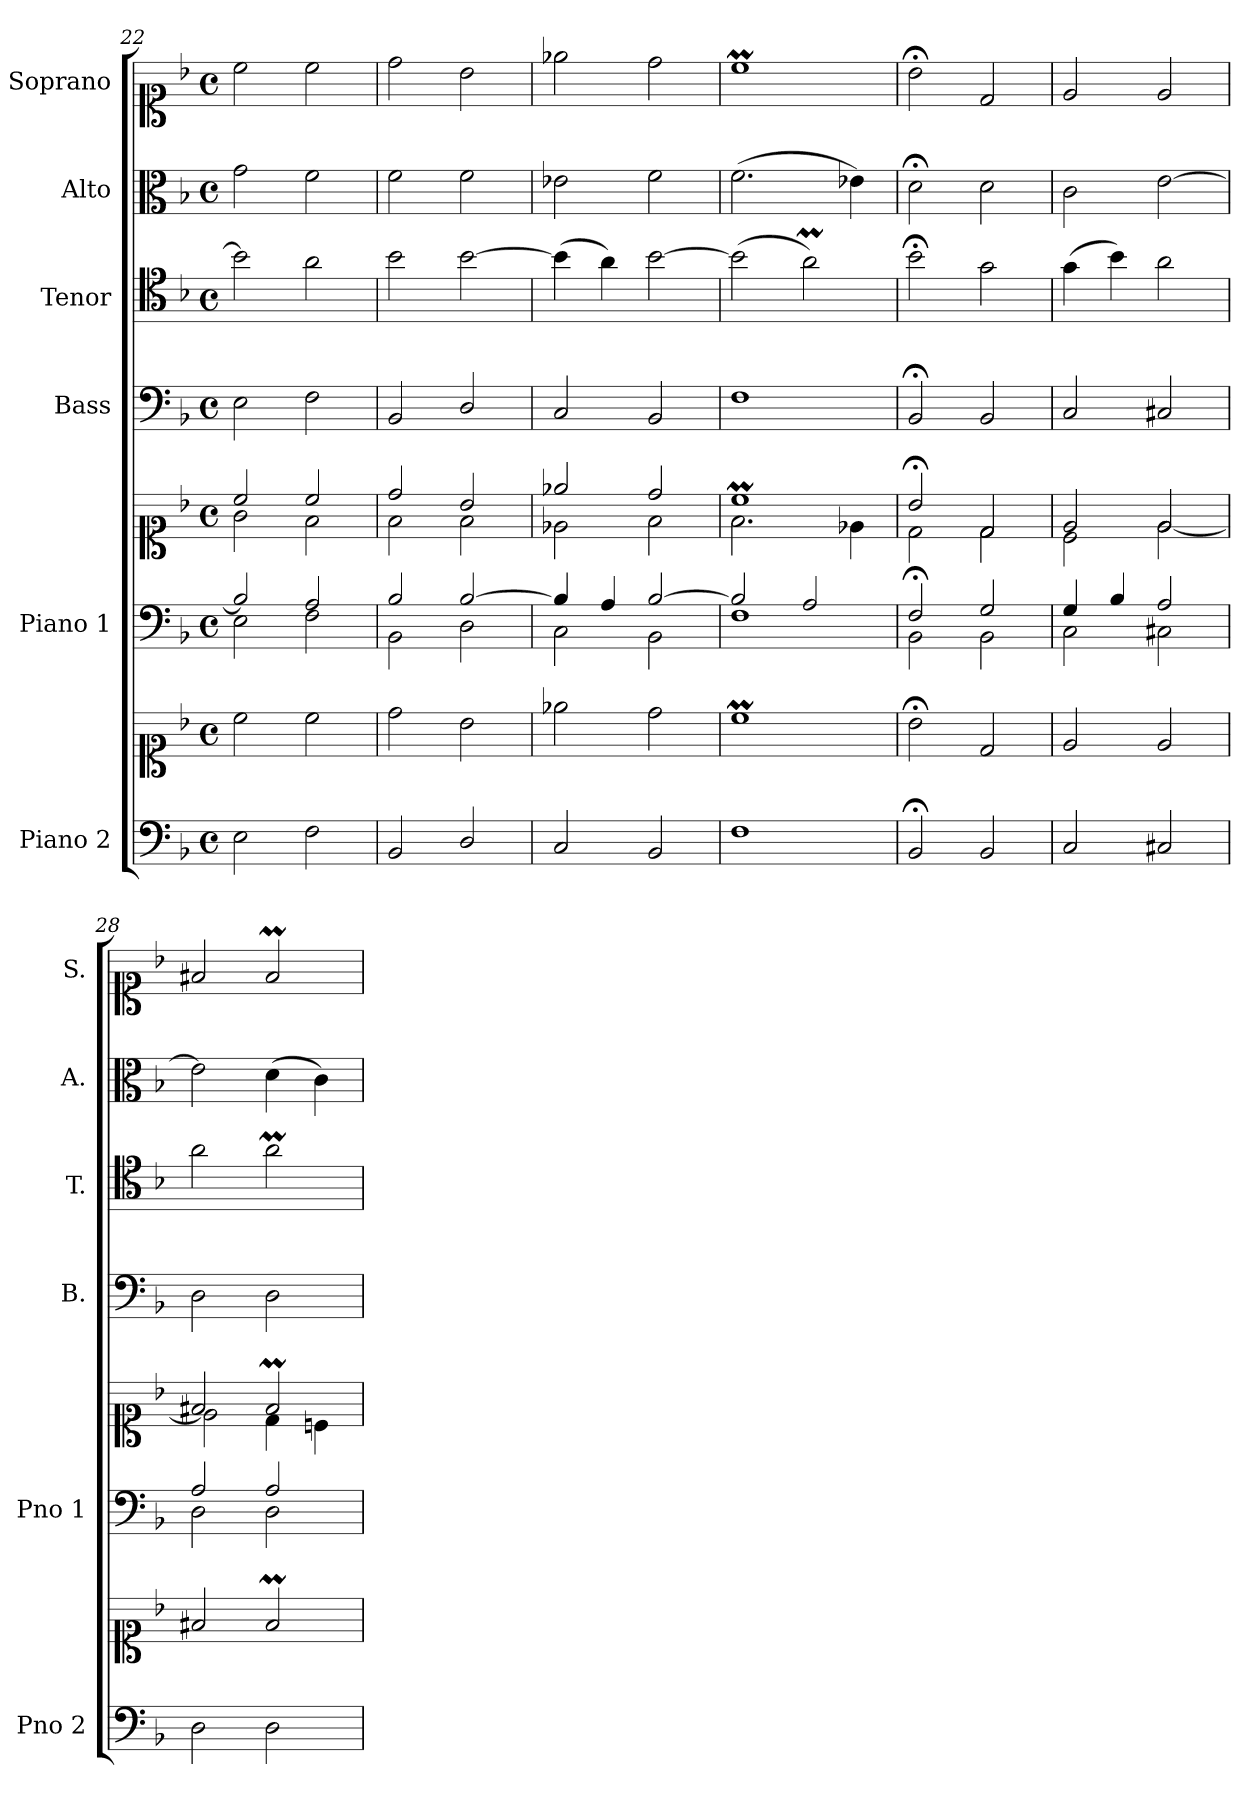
**kern	**kern	**kern	**kern	**kern	**kern	**kern	**kern
*part6	*part6	*part5	*part5	*part4	*part3	*part2	*part1
*staff8	*staff7	*staff6	*staff5	*staff4	*staff3	*staff2	*staff1
*I"Piano 2	*	*I"Piano 1	*	*I"Bass	*I"Tenor	*I"Alto	*I"Soprano
*I'Pno 2	*	*I'Pno 1	*	*I'B.	*I'T.	*I'A.	*I'S.
*clefF4	*clefC1	*clefF4	*clefC1	*clefF4	*clefC4	*clefC3	*clefC1
*	*	*	*	*	*ITrd7c12	*	*
*k[b-]	*k[b-]	*k[b-]	*k[b-]	*k[b-]	*k[b-]	*k[b-]	*k[b-]
*F:	*F:	*F:	*F:	*F:	*F:	*F:	*F:
*M4/4	*M4/4	*M4/4	*M4/4	*M4/4	*M4/4	*M4/4	*M4/4
*met(c)	*met(c)	*met(c)	*met(c)	*met(c)	*met(c)	*met(c)	*met(c)
=22	=22	=22	=22	=22	=22	=22	=22
*	*	*^	*^	*	*	*	*
2E\	2cc\	2B-/]	2E\	2cc/	2g\	2E\	2B-\]	2g\	2cc\
2F\	2cc\	2A/	2F\	2cc/	2f\	2F\	2A\	2f\	2cc\
=23	=23	=23	=23	=23	=23	=23	=23	=23	=23
2BB-/	2dd\	2B-/	2BB-\	2dd/	2f\	2BB-/	2B-\	2f\	2dd\
2D/	2b-\	[>2B-/	2D\	2b-/	2f\	2D/	[>2B-\	2f\	2b-\
=24	=24	=24	=24	=24	=24	=24	=24	=24	=24
2C/	2ee-X\	4B-/]	2C\	2ee-X/	2e-X\	2C/	(4B-\]	2e-X\	2ee-X\
.	.	4A/	.	.	.	.	4A\)	.	.
2BB-/	2dd\	[>2B-/	2BB-\	2dd/	2f\	2BB-/	[>2B-\	2f\	2dd\
=25	=25	=25	=25	=25	=25	=25	=25	=25	=25
1F\	1ccM\	2B-/]	1F\	1ccM/	2.f\	1F\	(2B-\]	(2.f\	1ccM\
.	.	2A/	.	.	.	.	2Am\)	.	.
.	.	.	.	.	4e-X\	.	.	4e-X\)	.
=26	=26	=26	=26	=26	=26	=26	=26	=26	=26
2BB-;/	2b-;<\	2F;/	2BB-\	2b-;</	2d\	2BB-;</	2B-;<\	2d;<\	2b-;<\
2BB-/	2d/	2G/	2BB-\	2d/	2d\	2BB-/	2G\	2d\	2d/
!!LO:PB:g=z
=27	=27	=27	=27	=27	=27	=27	=27	=27	=27
2C/	2e/	4G/	2C\	2e/	2c\	2C/	(4G\	2c\	2e/
.	.	4B-/	.	.	.	.	4B-\)	.	.
2C#X/	2e/	2A/	2C#X\	2e/	[<2e\	2C#X/	2A\	[>2e\	2e/
=28	=28	=28	=28	=28	=28	=28	=28	=28	=28
2D\	2f#X/	2A/	2D\	2f#X/	2e\]	2D\	2A\	2e\]	2f#X/
2D\	2f#m/	2A/	2D\	2f#m/	4d\	2D\	2Am\	(4d\	2f#m/
.	.	.	.	.	4cn\	.	.	4c\)	.
*	*	*v	*v	*	*	*	*	*	*
*	*	*	*v	*v	*	*	*	*
=	=	=	=	=	=	=	=
*-	*-	*-	*-	*-	*-	*-	*-
